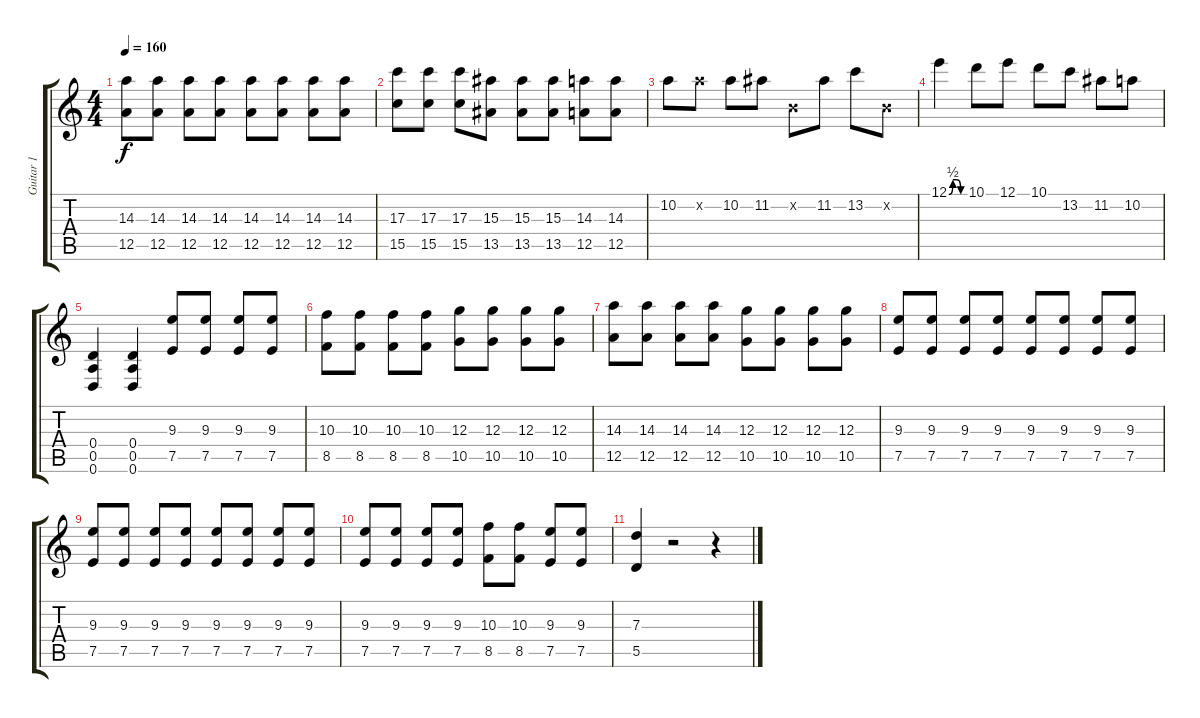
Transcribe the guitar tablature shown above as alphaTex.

\track ("Guitar 1" "Guitar 1") {instrument overdrivenguitar}
\staff {score tabs}
\tuning (E4 B3 G3 D3 A2 D2) {hide}
\ts (4 4)
\tempo 160
\clef g2
\ks c
(14.3 12.5).8{dy f} (14.3 12.5).8 (14.3 12.5).8 (14.3 12.5).8 (14.3 12.5).8 (14.3 12.5).8 (14.3 12.5).8 (14.3 12.5).8 |
(17.3 15.5).8 (17.3 15.5).8 (17.3 15.5).8 (15.3 13.5).8 (15.3 13.5).8 (15.3 13.5).8 (14.3 12.5).8 (14.3 12.5).8 |
10.2.8 10.2{x}.8 10.2.8 11.2.8 0.2{x}.8 11.2.8 13.2.8 0.2{x}.8 |
12.1{be (custom 0 0 15 2 30 2 45 0 60 0)}.4 10.1.8 12.1.8 10.1.8 13.2.8 11.2.8 10.2.8 |
(0.4 0.5 0.6).4 (0.4 0.5 0.6).4 (9.3 7.5).8 (9.3 7.5).8 (9.3 7.5).8 (9.3 7.5).8 |
(10.3 8.5).8 (10.3 8.5).8 (10.3 8.5).8 (10.3 8.5).8 (12.3 10.5).8 (12.3 10.5).8 (12.3 10.5).8 (12.3 10.5).8 |
(14.3 12.5).8 (14.3 12.5).8 (14.3 12.5).8 (14.3 12.5).8 (12.3 10.5).8 (12.3 10.5).8 (12.3 10.5).8 (12.3 10.5).8 |
(9.3 7.5).8 (9.3 7.5).8 (9.3 7.5).8 (9.3 7.5).8 (9.3 7.5).8 (9.3 7.5).8 (9.3 7.5).8 (9.3 7.5).8 |
(9.3 7.5).8 (9.3 7.5).8 (9.3 7.5).8 (9.3 7.5).8 (9.3 7.5).8 (9.3 7.5).8 (9.3 7.5).8 (9.3 7.5).8 |
(9.3 7.5).8 (9.3 7.5).8 (9.3 7.5).8 (9.3 7.5).8 (10.3 8.5).8 (10.3 8.5).8 (9.3 7.5).8 (9.3 7.5).8 |
(7.3 5.5).4 r.2 r.4
